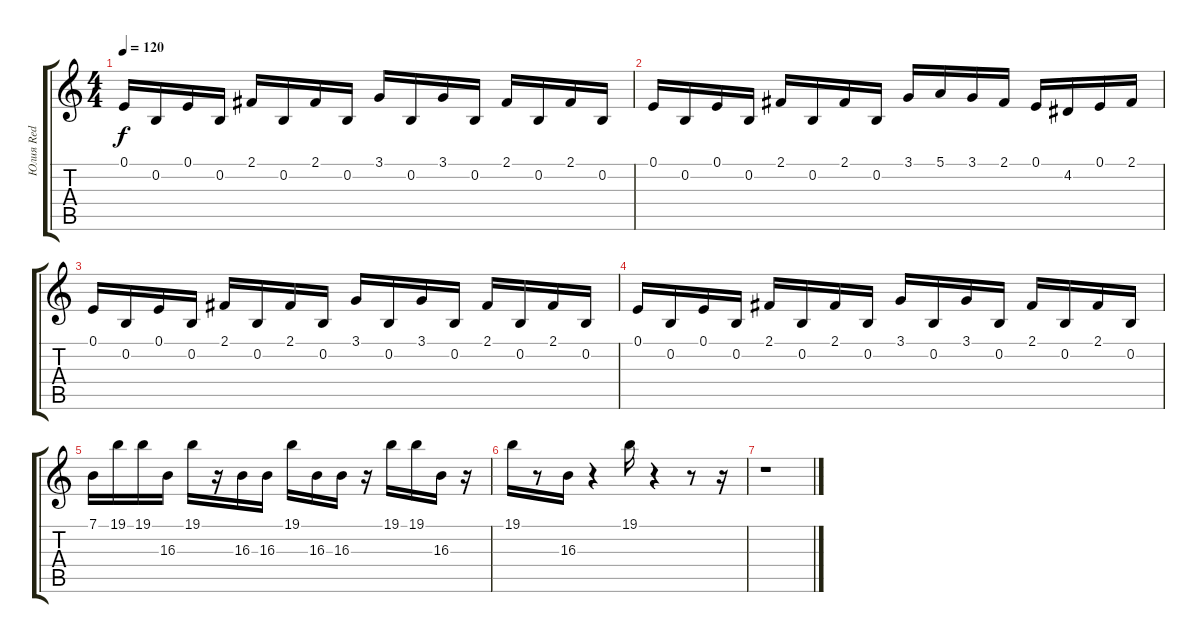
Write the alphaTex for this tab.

\track ("Юлия Red" "Юлия Red") {instrument drawbarorgan}
\staff {score tabs}
\tuning (E4 B3 G3 D3 A2 E2) {hide}
\ts (4 4)
\tempo 120
\clef g2
\ks c
0.1.16{dy f} 0.2.16 0.1.16 0.2.16 2.1.16 0.2.16 2.1.16 0.2.16 3.1.16 0.2.16 3.1.16 0.2.16 2.1.16 0.2.16 2.1.16 0.2.16 |
0.1.16 0.2.16 0.1.16 0.2.16 2.1.16 0.2.16 2.1.16 0.2.16 3.1.16 5.1.16 3.1.16 2.1.16 0.1.16 4.2.16 0.1.16 2.1.16 |
0.1.16 0.2.16 0.1.16 0.2.16 2.1.16 0.2.16 2.1.16 0.2.16 3.1.16 0.2.16 3.1.16 0.2.16 2.1.16 0.2.16 2.1.16 0.2.16 |
0.1.16 0.2.16 0.1.16 0.2.16 2.1.16 0.2.16 2.1.16 0.2.16 3.1.16 0.2.16 3.1.16 0.2.16 2.1.16 0.2.16 2.1.16 0.2.16 |
7.1.16{volume 12} 19.1.16{volume 11} 19.1.16{volume 11} 16.3.16{volume 11} 19.1.16{volume 10} r.16 16.3.16{volume 10} 16.3.16{volume 10} 19.1.16{volume 9} 16.3.16{volume 9} 16.3.16{volume 9} r.16 19.1.16{volume 8} 19.1.16{volume 8} 16.3.16{volume 8} r.16 |
19.1.16{volume 7} r.8 16.3.16{volume 6} r.4 19.1.16{volume 6} r.4 r.8 r.16 |
r.1
